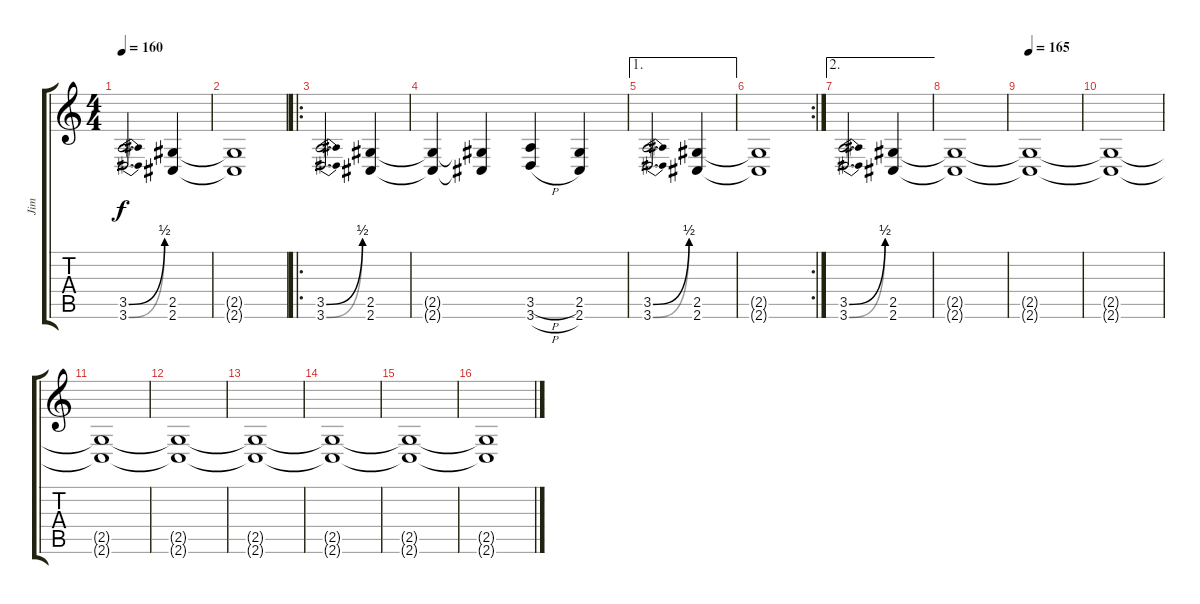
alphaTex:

\track ("Jim" "Jim") {instrument overdrivenguitar}
\staff {score tabs}
\tuning (Db4 Ab3 E3 B2 Gb2 B1) {hide}
\ts (4 4)
\tempo 160
\clef g2
\ks c
(3.5{be (bend 0 0 60 2)} 3.6{be (bend 0 0 60 2)}).2{d dy f} (2.5 2.6).4 |
(2.5{t} 2.6{t}).1 |
\ro
(3.5{be (bend 0 0 60 2)} 3.6{be (bend 0 0 60 2)}).2{d} (2.5 2.6).4 |
(2.5{t} 2.6{t}).4 (2.5{t} 2.6{t}).4 (3.5{h} 3.6{h}).4 (2.5 2.6).4 |
\ae 1
(3.5{be (bend 0 0 60 2)} 3.6{be (bend 0 0 60 2)}).2{d} (2.5 2.6).4 |
\rc 2
(2.5{t} 2.6{t}).1 |
\ae 2
(3.5{be (bend 0 0 60 2)} 3.6{be (bend 0 0 60 2)}).2{d} (2.5 2.6).4 |
(2.5{t} 2.6{t}).1 |
\tempo 165
(2.5{t} 2.6{t}).1 |
(2.5{t} 2.6{t}).1 |
(2.5{t} 2.6{t}).1 |
(2.5{t} 2.6{t}).1 |
(2.5{t} 2.6{t}).1 |
(2.5{t} 2.6{t}).1 |
(2.5{t} 2.6{t}).1 |
(2.5{t} 2.6{t}).1
